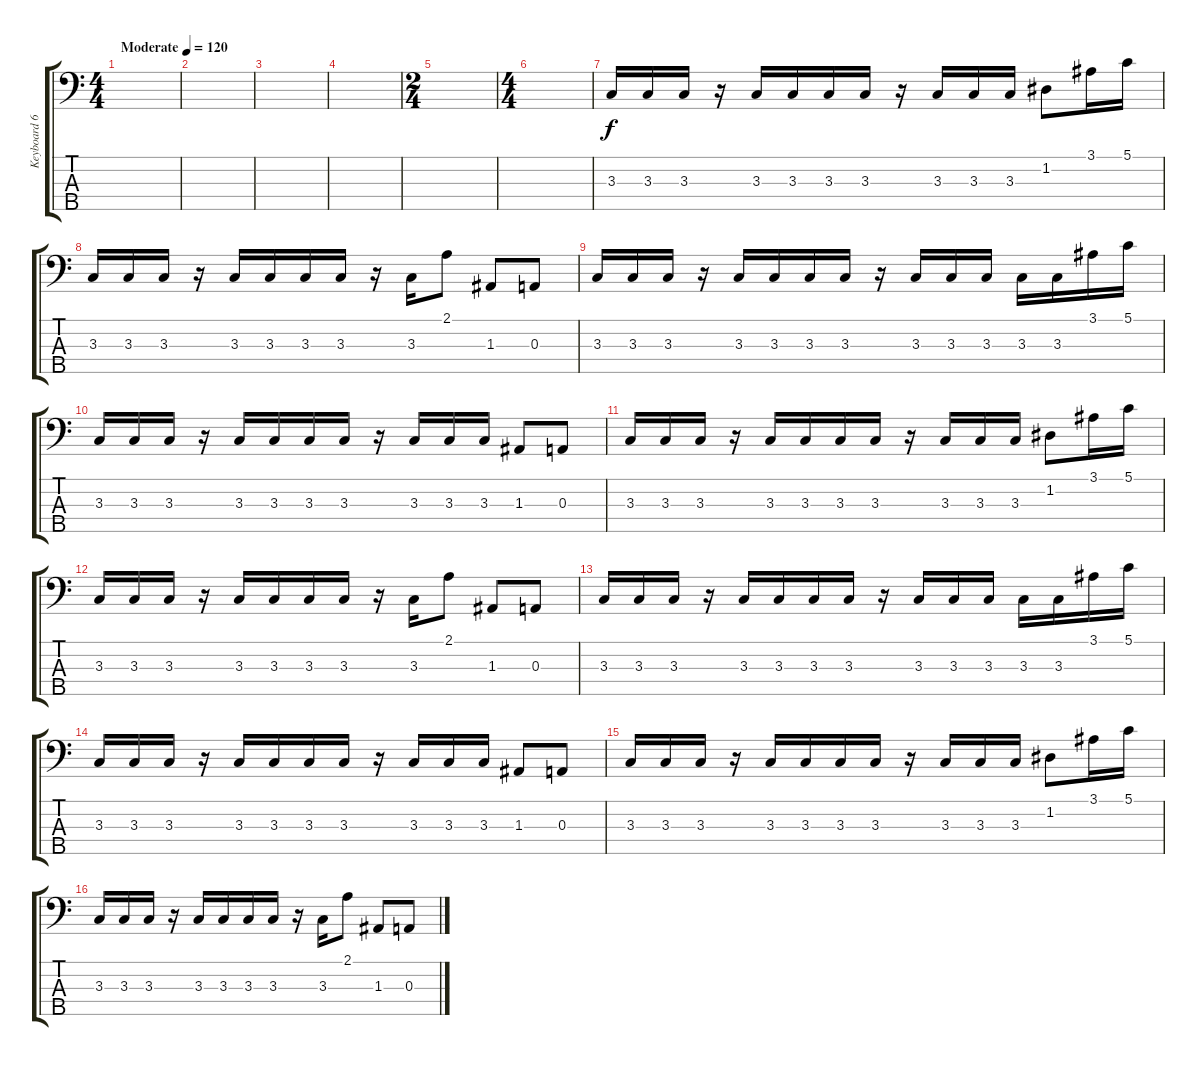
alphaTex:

\track ("Keyboard 6" "Keyboard 6") {instrument synthbass1}
\staff {score tabs}
\tuning (G2 D2 A1 E1 B0) {hide}
\ts (4 4)
\tempo (120 "Moderate")
\clef f4
\ks c
|
|
|
|
\ts (2 4)
|
\ts (4 4)
|
3.3.16 3.3.16 3.3.16 r.16 3.3.16 3.3.16 3.3.16 3.3.16 r.16 3.3.16 3.3.16 3.3.16 1.2.8 3.1.16 5.1.16 |
3.3.16 3.3.16 3.3.16 r.16 3.3.16 3.3.16 3.3.16 3.3.16 r.16 3.3.16 2.1.8 1.3.8 0.3.8 |
3.3.16 3.3.16 3.3.16 r.16 3.3.16 3.3.16 3.3.16 3.3.16 r.16 3.3.16 3.3.16 3.3.16 3.3.16 3.3.16 3.1.16 5.1.16 |
3.3.16 3.3.16 3.3.16 r.16 3.3.16 3.3.16 3.3.16 3.3.16 r.16 3.3.16 3.3.16 3.3.16 1.3.8 0.3.8 |
3.3.16 3.3.16 3.3.16 r.16 3.3.16 3.3.16 3.3.16 3.3.16 r.16 3.3.16 3.3.16 3.3.16 1.2.8 3.1.16 5.1.16 |
3.3.16 3.3.16 3.3.16 r.16 3.3.16 3.3.16 3.3.16 3.3.16 r.16 3.3.16 2.1.8 1.3.8 0.3.8 |
3.3.16 3.3.16 3.3.16 r.16 3.3.16 3.3.16 3.3.16 3.3.16 r.16 3.3.16 3.3.16 3.3.16 3.3.16 3.3.16 3.1.16 5.1.16 |
3.3.16 3.3.16 3.3.16 r.16 3.3.16 3.3.16 3.3.16 3.3.16 r.16 3.3.16 3.3.16 3.3.16 1.3.8 0.3.8 |
3.3.16 3.3.16 3.3.16 r.16 3.3.16 3.3.16 3.3.16 3.3.16 r.16 3.3.16 3.3.16 3.3.16 1.2.8 3.1.16 5.1.16 |
3.3.16 3.3.16 3.3.16 r.16 3.3.16 3.3.16 3.3.16 3.3.16 r.16 3.3.16 2.1.8 1.3.8 0.3.8
